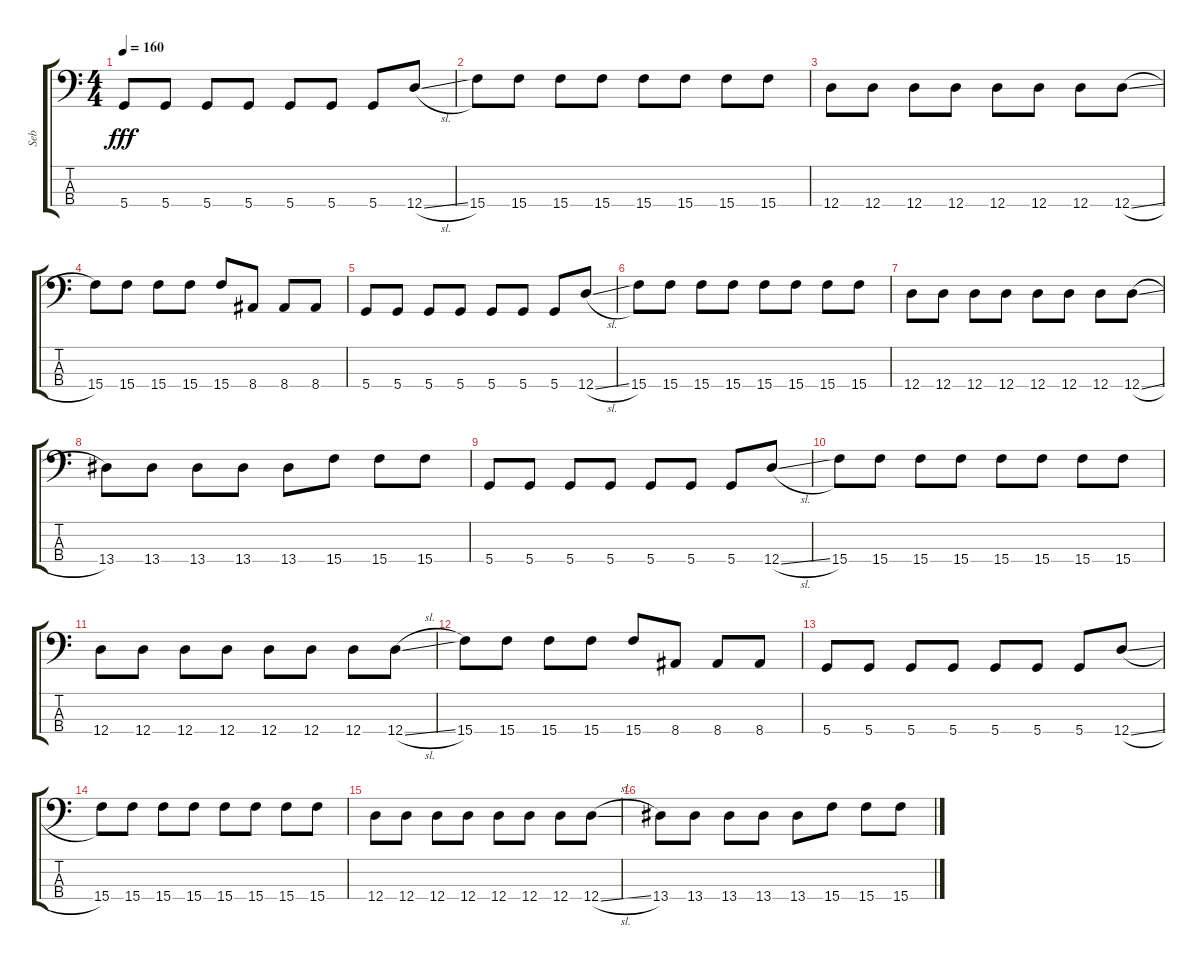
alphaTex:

\track ("Seb" "Seb") {instrument electricbasspick}
\staff {score tabs}
\tuning (F2 C2 G1 D1) {hide}
\ts (4 4)
\tempo 160
\clef f4
\ks c
5.4.8{dy fff} 5.4.8 5.4.8 5.4.8 5.4.8 5.4.8 5.4.8 12.4{sl}.8 |
15.4.8 15.4.8 15.4.8 15.4.8 15.4.8 15.4.8 15.4.8 15.4.8 |
12.4.8 12.4.8 12.4.8 12.4.8 12.4.8 12.4.8 12.4.8 12.4{sl}.8 |
15.4.8 15.4.8 15.4.8 15.4.8 15.4.8 8.4.8 8.4.8 8.4.8 |
5.4.8 5.4.8 5.4.8 5.4.8 5.4.8 5.4.8 5.4.8 12.4{sl}.8 |
15.4.8 15.4.8 15.4.8 15.4.8 15.4.8 15.4.8 15.4.8 15.4.8 |
12.4.8 12.4.8 12.4.8 12.4.8 12.4.8 12.4.8 12.4.8 12.4{sl}.8 |
13.4.8 13.4.8 13.4.8 13.4.8 13.4.8 15.4.8 15.4.8 15.4.8 |
5.4.8 5.4.8 5.4.8 5.4.8 5.4.8 5.4.8 5.4.8 12.4{sl}.8 |
15.4.8 15.4.8 15.4.8 15.4.8 15.4.8 15.4.8 15.4.8 15.4.8 |
12.4.8 12.4.8 12.4.8 12.4.8 12.4.8 12.4.8 12.4.8 12.4{sl}.8 |
15.4.8 15.4.8 15.4.8 15.4.8 15.4.8 8.4.8 8.4.8 8.4.8 |
5.4.8 5.4.8 5.4.8 5.4.8 5.4.8 5.4.8 5.4.8 12.4{sl}.8 |
15.4.8 15.4.8 15.4.8 15.4.8 15.4.8 15.4.8 15.4.8 15.4.8 |
12.4.8 12.4.8 12.4.8 12.4.8 12.4.8 12.4.8 12.4.8 12.4{sl}.8 |
13.4.8 13.4.8 13.4.8 13.4.8 13.4.8 15.4.8 15.4.8 15.4.8
